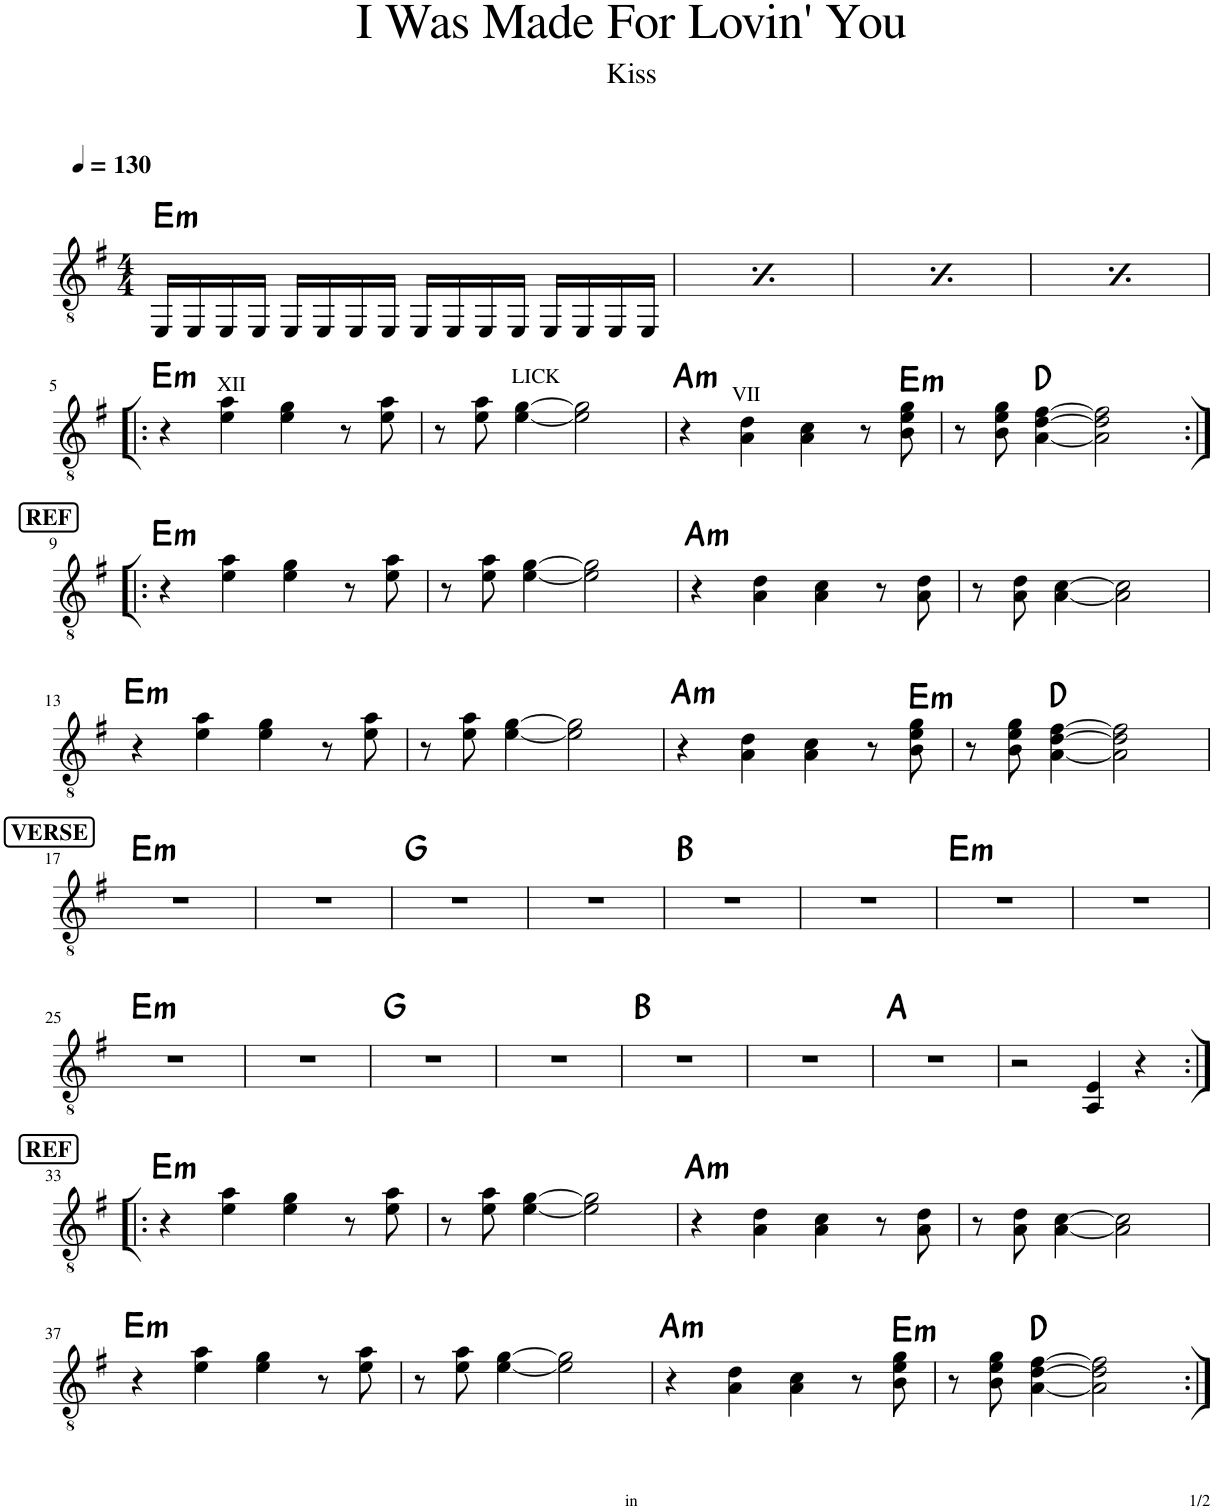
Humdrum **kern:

**kern	**harte
*part1	*part1
*staff1	*
*I"Classical Guitar	*
*I'Guit.	*
*clefGv2	*
*k[f#]	*
*M4/4	*
*MM130	*
=1	=1
!	!LO:H:kt=m
16EE/LL	E:min
16EE/	.
16EE/	.
16EE/JJ	.
16EE/LL	.
16EE/	.
16EE/	.
16EE/JJ	.
16EE/LL	.
16EE/	.
16EE/	.
16EE/JJ	.
16EE/LL	.
16EE/	.
16EE/	.
16EE/JJ	.
=2	=2
*MM130	*
!	!LO:H:kt=m
16EE/LL	E:min
16EE/	.
16EE/	.
16EE/JJ	.
16EE/LL	.
16EE/	.
16EE/	.
16EE/JJ	.
16EE/LL	.
16EE/	.
16EE/	.
16EE/JJ	.
16EE/LL	.
16EE/	.
16EE/	.
16EE/JJ	.
=3	=3
*MM130	*
!	!LO:H:kt=m
16EE/LL	E:min
16EE/	.
16EE/	.
16EE/JJ	.
16EE/LL	.
16EE/	.
16EE/	.
16EE/JJ	.
16EE/LL	.
16EE/	.
16EE/	.
16EE/JJ	.
16EE/LL	.
16EE/	.
16EE/	.
16EE/JJ	.
=4	=4
*MM130	*
!	!LO:H:kt=m
16EE/LL	E:min
16EE/	.
16EE/	.
16EE/JJ	.
16EE/LL	.
16EE/	.
16EE/	.
16EE/JJ	.
16EE/LL	.
16EE/	.
16EE/	.
16EE/JJ	.
16EE/LL	.
16EE/	.
16EE/	.
16EE/JJ	.
!!LO:LB:g=z
=5!|:	=5!|:
!	!LO:H:kt=m
4r	E:min
!LO:TX:a:t=XII	!
4e\ 4a\	.
4e\ 4g\	.
8r	.
8e\ 8a\	.
=6	=6
8r	.
8e\ 8a\	.
!LO:TX:a:t=LICK	!
[4e\ [4g\	.
2e\] 2g\]	.
=7	=7
!	!LO:H:kt=m
4r	A:min
!LO:TX:a:t=VII	!
4A\ 4d\	.
4A\ 4c\	.
8r	.
!	!LO:H:kt=m
8B\ 8e\ 8g\	E:min
=8	=8
8r	.
8B\ 8e\ 8g\	.
[4A\ [4d\ [4f#\	D:maj
2A\] 2d\] 2f#\]	.
!!LO:LB:g=z
!!LO:REH:place=s1:a:B:cj:fs=11:t=REF
=9:|!|:	=9:|!|:
!	!LO:H:kt=m
4r	E:min
4e\ 4a\	.
4e\ 4g\	.
8r	.
8e\ 8a\	.
=10	=10
8r	.
8e\ 8a\	.
[4e\ [4g\	.
2e\] 2g\]	.
=11	=11
!	!LO:H:kt=m
4r	A:min
4A\ 4d\	.
4A\ 4c\	.
8r	.
8A\ 8d\	.
=12	=12
8r	.
8A\ 8d\	.
[4A\ [4c\	.
2A\] 2c\]	.
!!LO:LB:g=z
=13	=13
!	!LO:H:kt=m
4r	E:min
4e\ 4a\	.
4e\ 4g\	.
8r	.
8e\ 8a\	.
=14	=14
8r	.
8e\ 8a\	.
[4e\ [4g\	.
2e\] 2g\]	.
=15	=15
!	!LO:H:kt=m
4r	A:min
4A\ 4d\	.
4A\ 4c\	.
8r	.
!	!LO:H:kt=m
8B\ 8e\ 8g\	E:min
=16	=16
8r	.
8B\ 8e\ 8g\	.
[4A\ [4d\ [4f#\	D:maj
2A\] 2d\] 2f#\]	.
!!LO:LB:g=z
!!LO:REH:place=s1:a:B:cj:fs=11:t=VERSE
=17	=17
!	!LO:H:kt=m
1r	E:min
=18	=18
1r	.
=19	=19
1r	G:maj
=20	=20
1r	.
=21	=21
1r	B:maj
=22	=22
1r	.
=23	=23
!	!LO:H:kt=m
1r	E:min
=24	=24
1r	.
!!LO:LB:g=z
=25	=25
!	!LO:H:kt=m
1r	E:min
=26	=26
1r	.
=27	=27
1r	G:maj
=28	=28
1r	.
=29	=29
1r	B:maj
=30	=30
1r	.
=31	=31
1r	A:maj
=32	=32
2r	.
4AA/ 4E/	.
4r	.
!!LO:LB:g=z
!!LO:REH:place=s1:a:B:cj:fs=11:t=REF
=33:|!|:	=33:|!|:
!	!LO:H:kt=m
4r	E:min
4e\ 4a\	.
4e\ 4g\	.
8r	.
8e\ 8a\	.
=34	=34
8r	.
8e\ 8a\	.
[4e\ [4g\	.
2e\] 2g\]	.
=35	=35
!	!LO:H:kt=m
4r	A:min
4A\ 4d\	.
4A\ 4c\	.
8r	.
8A\ 8d\	.
=36	=36
8r	.
8A\ 8d\	.
[4A\ [4c\	.
2A\] 2c\]	.
!!LO:LB:g=z
=37	=37
!	!LO:H:kt=m
4r	E:min
4e\ 4a\	.
4e\ 4g\	.
8r	.
8e\ 8a\	.
=38	=38
8r	.
8e\ 8a\	.
[4e\ [4g\	.
2e\] 2g\]	.
=39	=39
!	!LO:H:kt=m
4r	A:min
4A\ 4d\	.
4A\ 4c\	.
8r	.
!	!LO:H:kt=m
8B\ 8e\ 8g\	E:min
=40	=40
8r	.
8B\ 8e\ 8g\	.
[4A\ [4d\ [4f#\	D:maj
2A\] 2d\] 2f#\]	.
=:|!	=:|!
*-	*-
